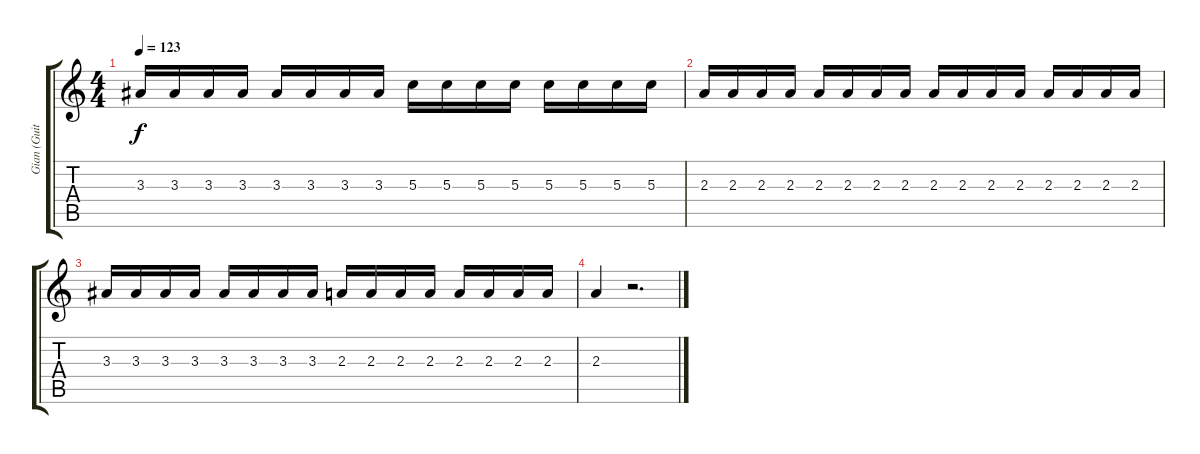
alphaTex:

\track ("Gian (Guitar)" "Gian (Guit") {instrument overdrivenguitar}
\staff {score tabs}
\tuning (E4 B3 G3 D3 A2 D2) {hide}
\ts (4 4)
\tempo 123
\clef g2
\ks c
3.3.16{dy f} 3.3.16 3.3.16 3.3.16 3.3.16 3.3.16 3.3.16 3.3.16 5.3.16 5.3.16 5.3.16 5.3.16 5.3.16 5.3.16 5.3.16 5.3.16 |
2.3.16 2.3.16 2.3.16 2.3.16 2.3.16 2.3.16 2.3.16 2.3.16 2.3.16 2.3.16 2.3.16 2.3.16 2.3.16 2.3.16 2.3.16 2.3.16 |
3.3.16 3.3.16 3.3.16 3.3.16 3.3.16 3.3.16 3.3.16 3.3.16 2.3.16 2.3.16 2.3.16 2.3.16 2.3.16 2.3.16 2.3.16 2.3.16 |
2.3.4 r.2{d}
